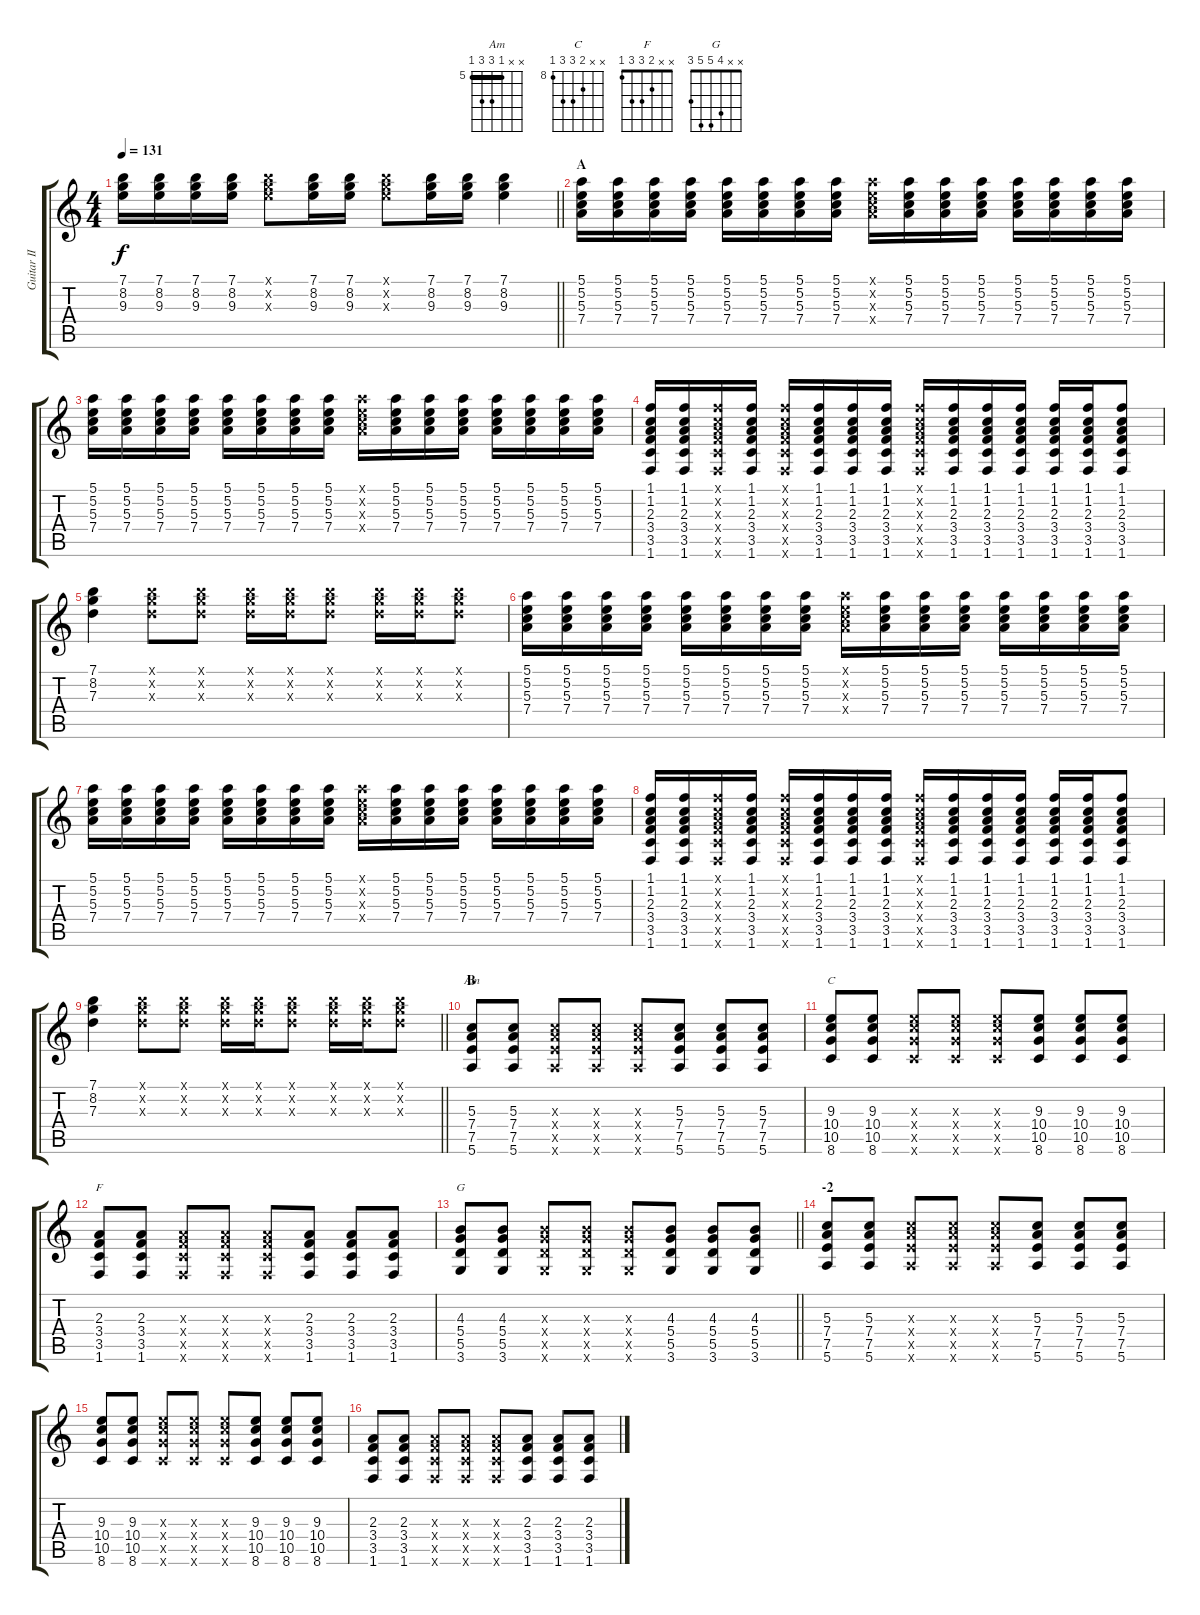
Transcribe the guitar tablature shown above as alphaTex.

\track ("Guitar II" "Guitar II") {instrument overdrivenguitar}
\staff {score tabs}
\tuning (E4 B3 G3 D3 A2 E2) {hide}
\chord ("Am" x x 5 7 7 5) {firstfret 5 barre 5}
\chord ("C" x x 9 10 10 8) {firstfret 8}
\chord ("F" x x 2 3 3 1)
\chord ("G" x x 4 5 5 3)
\ts (4 4)
\tempo 131
\clef g2
\barLineRight lightlight
\ks c
(7.1 8.2 9.3).16{dy f} (7.1 8.2 9.3).16 (7.1 8.2 9.3).16 (7.1 8.2 9.3).16 (7.1{x} 8.2{x} 9.3{x}).8 (7.1 8.2 9.3).16 (7.1 8.2 9.3).16 (7.1{x} 8.2{x} 9.3{x}).8 (7.1 8.2 9.3).16 (7.1 8.2 9.3).16 (7.1 8.2 9.3).4 |
\section ("" "A")
(5.1 5.2 5.3 7.4).16 (5.1 5.2 5.3 7.4).16 (5.1 5.2 5.3 7.4).16 (5.1 5.2 5.3 7.4).16 (5.1 5.2 5.3 7.4).16 (5.1 5.2 5.3 7.4).16 (5.1 5.2 5.3 7.4).16 (5.1 5.2 5.3 7.4).16 (5.1{x} 5.2{x} 5.3{x} 7.4{x}).16 (5.1 5.2 5.3 7.4).16 (5.1 5.2 5.3 7.4).16 (5.1 5.2 5.3 7.4).16 (5.1 5.2 5.3 7.4).16 (5.1 5.2 5.3 7.4).16 (5.1 5.2 5.3 7.4).16 (5.1 5.2 5.3 7.4).16 |
(5.1 5.2 5.3 7.4).16 (5.1 5.2 5.3 7.4).16 (5.1 5.2 5.3 7.4).16 (5.1 5.2 5.3 7.4).16 (5.1 5.2 5.3 7.4).16 (5.1 5.2 5.3 7.4).16 (5.1 5.2 5.3 7.4).16 (5.1 5.2 5.3 7.4).16 (5.1{x} 5.2{x} 5.3{x} 7.4{x}).16 (5.1 5.2 5.3 7.4).16 (5.1 5.2 5.3 7.4).16 (5.1 5.2 5.3 7.4).16 (5.1 5.2 5.3 7.4).16 (5.1 5.2 5.3 7.4).16 (5.1 5.2 5.3 7.4).16 (5.1 5.2 5.3 7.4).16 |
(1.1 1.2 2.3 3.4 3.5 1.6).16 (1.1 1.2 2.3 3.4 3.5 1.6).16 (1.1{x} 1.2{x} 2.3{x} 3.4{x} 3.5{x} 1.6{x}).16 (1.1 1.2 2.3 3.4 3.5 1.6).16 (1.1{x} 1.2{x} 2.3{x} 3.4{x} 3.5{x} 1.6{x}).16 (1.1 1.2 2.3 3.4 3.5 1.6).16 (1.1 1.2 2.3 3.4 3.5 1.6).16 (1.1 1.2 2.3 3.4 3.5 1.6).16 (1.1{x} 1.2{x} 2.3{x} 3.4{x} 3.5{x} 1.6{x}).16 (1.1 1.2 2.3 3.4 3.5 1.6).16 (1.1 1.2 2.3 3.4 3.5 1.6).16 (1.1 1.2 2.3 3.4 3.5 1.6).16 (1.1 1.2 2.3 3.4 3.5 1.6).16 (1.1 1.2 2.3 3.4 3.5 1.6).16 (1.1 1.2 2.3 3.4 3.5 1.6).8 |
(7.1 8.2 7.3).4 (7.1{x} 8.2{x} 7.3{x}).8 (7.1{x} 8.2{x} 7.3{x}).8 (7.1{x} 8.2{x} 7.3{x}).16 (7.1{x} 8.2{x} 7.3{x}).16 (7.1{x} 8.2{x} 7.3{x}).8 (7.1{x} 8.2{x} 7.3{x}).16 (7.1{x} 8.2{x} 7.3{x}).16 (7.1{x} 8.2{x} 7.3{x}).8 |
(5.1 5.2 5.3 7.4).16 (5.1 5.2 5.3 7.4).16 (5.1 5.2 5.3 7.4).16 (5.1 5.2 5.3 7.4).16 (5.1 5.2 5.3 7.4).16 (5.1 5.2 5.3 7.4).16 (5.1 5.2 5.3 7.4).16 (5.1 5.2 5.3 7.4).16 (5.1{x} 5.2{x} 5.3{x} 7.4{x}).16 (5.1 5.2 5.3 7.4).16 (5.1 5.2 5.3 7.4).16 (5.1 5.2 5.3 7.4).16 (5.1 5.2 5.3 7.4).16 (5.1 5.2 5.3 7.4).16 (5.1 5.2 5.3 7.4).16 (5.1 5.2 5.3 7.4).16 |
(5.1 5.2 5.3 7.4).16 (5.1 5.2 5.3 7.4).16 (5.1 5.2 5.3 7.4).16 (5.1 5.2 5.3 7.4).16 (5.1 5.2 5.3 7.4).16 (5.1 5.2 5.3 7.4).16 (5.1 5.2 5.3 7.4).16 (5.1 5.2 5.3 7.4).16 (5.1{x} 5.2{x} 5.3{x} 7.4{x}).16 (5.1 5.2 5.3 7.4).16 (5.1 5.2 5.3 7.4).16 (5.1 5.2 5.3 7.4).16 (5.1 5.2 5.3 7.4).16 (5.1 5.2 5.3 7.4).16 (5.1 5.2 5.3 7.4).16 (5.1 5.2 5.3 7.4).16 |
(1.1 1.2 2.3 3.4 3.5 1.6).16 (1.1 1.2 2.3 3.4 3.5 1.6).16 (1.1{x} 1.2{x} 2.3{x} 3.4{x} 3.5{x} 1.6{x}).16 (1.1 1.2 2.3 3.4 3.5 1.6).16 (1.1{x} 1.2{x} 2.3{x} 3.4{x} 3.5{x} 1.6{x}).16 (1.1 1.2 2.3 3.4 3.5 1.6).16 (1.1 1.2 2.3 3.4 3.5 1.6).16 (1.1 1.2 2.3 3.4 3.5 1.6).16 (1.1{x} 1.2{x} 2.3{x} 3.4{x} 3.5{x} 1.6{x}).16 (1.1 1.2 2.3 3.4 3.5 1.6).16 (1.1 1.2 2.3 3.4 3.5 1.6).16 (1.1 1.2 2.3 3.4 3.5 1.6).16 (1.1 1.2 2.3 3.4 3.5 1.6).16 (1.1 1.2 2.3 3.4 3.5 1.6).16 (1.1 1.2 2.3 3.4 3.5 1.6).8 |
\barLineRight lightlight
(7.1 8.2 7.3).4 (7.1{x} 8.2{x} 7.3{x}).8 (7.1{x} 8.2{x} 7.3{x}).8 (7.1{x} 8.2{x} 7.3{x}).16 (7.1{x} 8.2{x} 7.3{x}).16 (7.1{x} 8.2{x} 7.3{x}).8 (7.1{x} 8.2{x} 7.3{x}).16 (7.1{x} 8.2{x} 7.3{x}).16 (7.1{x} 8.2{x} 7.3{x}).8 |
\section ("" "B")
(5.3 7.4 7.5 5.6).8{ch "Am"} (5.3 7.4 7.5 5.6).8 (5.3{x} 7.4{x} 7.5{x} 5.6{x}).8 (5.3{x} 7.4{x} 7.5{x} 5.6{x}).8 (5.3{x} 7.4{x} 7.5{x} 5.6{x}).8 (5.3 7.4 7.5 5.6).8 (5.3 7.4 7.5 5.6).8 (5.3 7.4 7.5 5.6).8 |
(9.3 10.4 10.5 8.6).8{ch "C"} (9.3 10.4 10.5 8.6).8 (9.3{x} 10.4{x} 10.5{x} 8.6{x}).8 (9.3{x} 10.4{x} 10.5{x} 8.6{x}).8 (9.3{x} 10.4{x} 10.5{x} 8.6{x}).8 (9.3 10.4 10.5 8.6).8 (9.3 10.4 10.5 8.6).8 (9.3 10.4 10.5 8.6).8 |
(2.3 3.4 3.5 1.6).8{ch "F"} (2.3 3.4 3.5 1.6).8 (2.3{x} 3.4{x} 3.5{x} 1.6{x}).8 (2.3{x} 3.4{x} 3.5{x} 1.6{x}).8 (2.3{x} 3.4{x} 3.5{x} 1.6{x}).8 (2.3 3.4 3.5 1.6).8 (2.3 3.4 3.5 1.6).8 (2.3 3.4 3.5 1.6).8 |
\barLineRight lightlight
(4.3 5.4 5.5 3.6).8{ch "G"} (4.3 5.4 5.5 3.6).8 (4.3{x} 5.4{x} 5.5{x} 3.6{x}).8 (4.3{x} 5.4{x} 5.5{x} 3.6{x}).8 (4.3{x} 5.4{x} 5.5{x} 3.6{x}).8 (4.3 5.4 5.5 3.6).8 (4.3 5.4 5.5 3.6).8 (4.3 5.4 5.5 3.6).8 |
\section ("" "-2")
(5.3 7.4 7.5 5.6).8 (5.3 7.4 7.5 5.6).8 (5.3{x} 7.4{x} 7.5{x} 5.6{x}).8 (5.3{x} 7.4{x} 7.5{x} 5.6{x}).8 (5.3{x} 7.4{x} 7.5{x} 5.6{x}).8 (5.3 7.4 7.5 5.6).8 (5.3 7.4 7.5 5.6).8 (5.3 7.4 7.5 5.6).8 |
(9.3 10.4 10.5 8.6).8 (9.3 10.4 10.5 8.6).8 (9.3{x} 10.4{x} 10.5{x} 8.6{x}).8 (9.3{x} 10.4{x} 10.5{x} 8.6{x}).8 (9.3{x} 10.4{x} 10.5{x} 8.6{x}).8 (9.3 10.4 10.5 8.6).8 (9.3 10.4 10.5 8.6).8 (9.3 10.4 10.5 8.6).8 |
(2.3 3.4 3.5 1.6).8 (2.3 3.4 3.5 1.6).8 (2.3{x} 3.4{x} 3.5{x} 1.6{x}).8 (2.3{x} 3.4{x} 3.5{x} 1.6{x}).8 (2.3{x} 3.4{x} 3.5{x} 1.6{x}).8 (2.3 3.4 3.5 1.6).8 (2.3 3.4 3.5 1.6).8 (2.3 3.4 3.5 1.6).8
